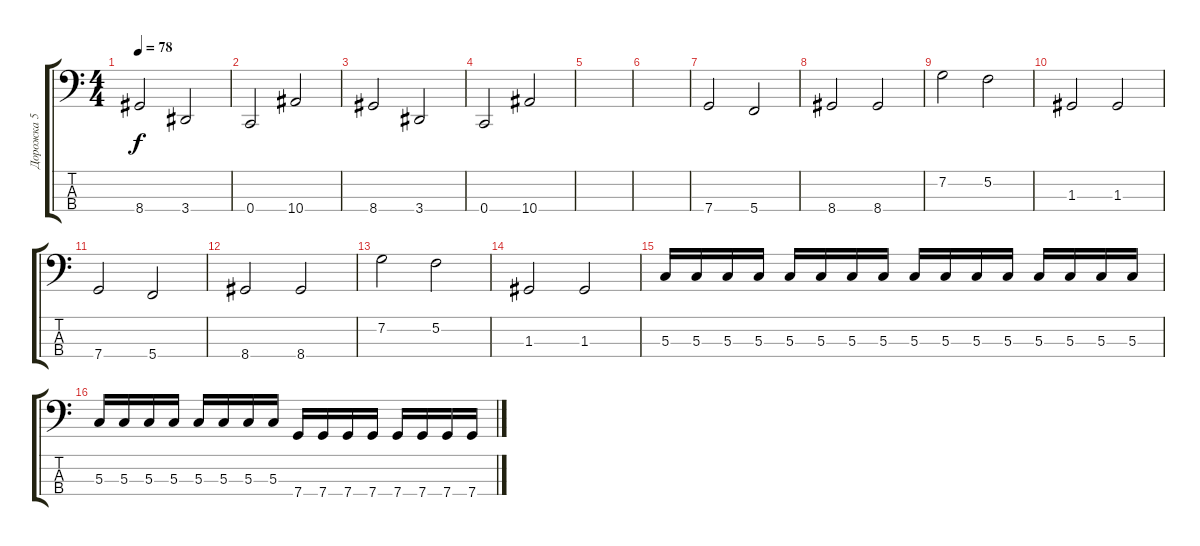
\track ("Дорожка 5" "Дорожка 5") {instrument electricbasspick}
\staff {score tabs}
\tuning (F2 C2 G1 C1) {hide}
\ts (4 4)
\tempo 78
\clef f4
\ks c
8.4.2{dy f} 3.4.2 |
0.4.2 10.4.2 |
8.4.2 3.4.2 |
0.4.2 10.4.2 |
|
|
7.4.2 5.4.2 |
8.4.2 8.4.2 |
7.2.2 5.2.2 |
1.3.2 1.3.2 |
7.4.2 5.4.2 |
8.4.2 8.4.2 |
7.2.2 5.2.2 |
1.3.2 1.3.2 |
5.3.16 5.3.16 5.3.16 5.3.16 5.3.16 5.3.16 5.3.16 5.3.16 5.3.16 5.3.16 5.3.16 5.3.16 5.3.16 5.3.16 5.3.16 5.3.16 |
5.3.16 5.3.16 5.3.16 5.3.16 5.3.16 5.3.16 5.3.16 5.3.16 7.4.16 7.4.16 7.4.16 7.4.16 7.4.16 7.4.16 7.4.16 7.4.16
